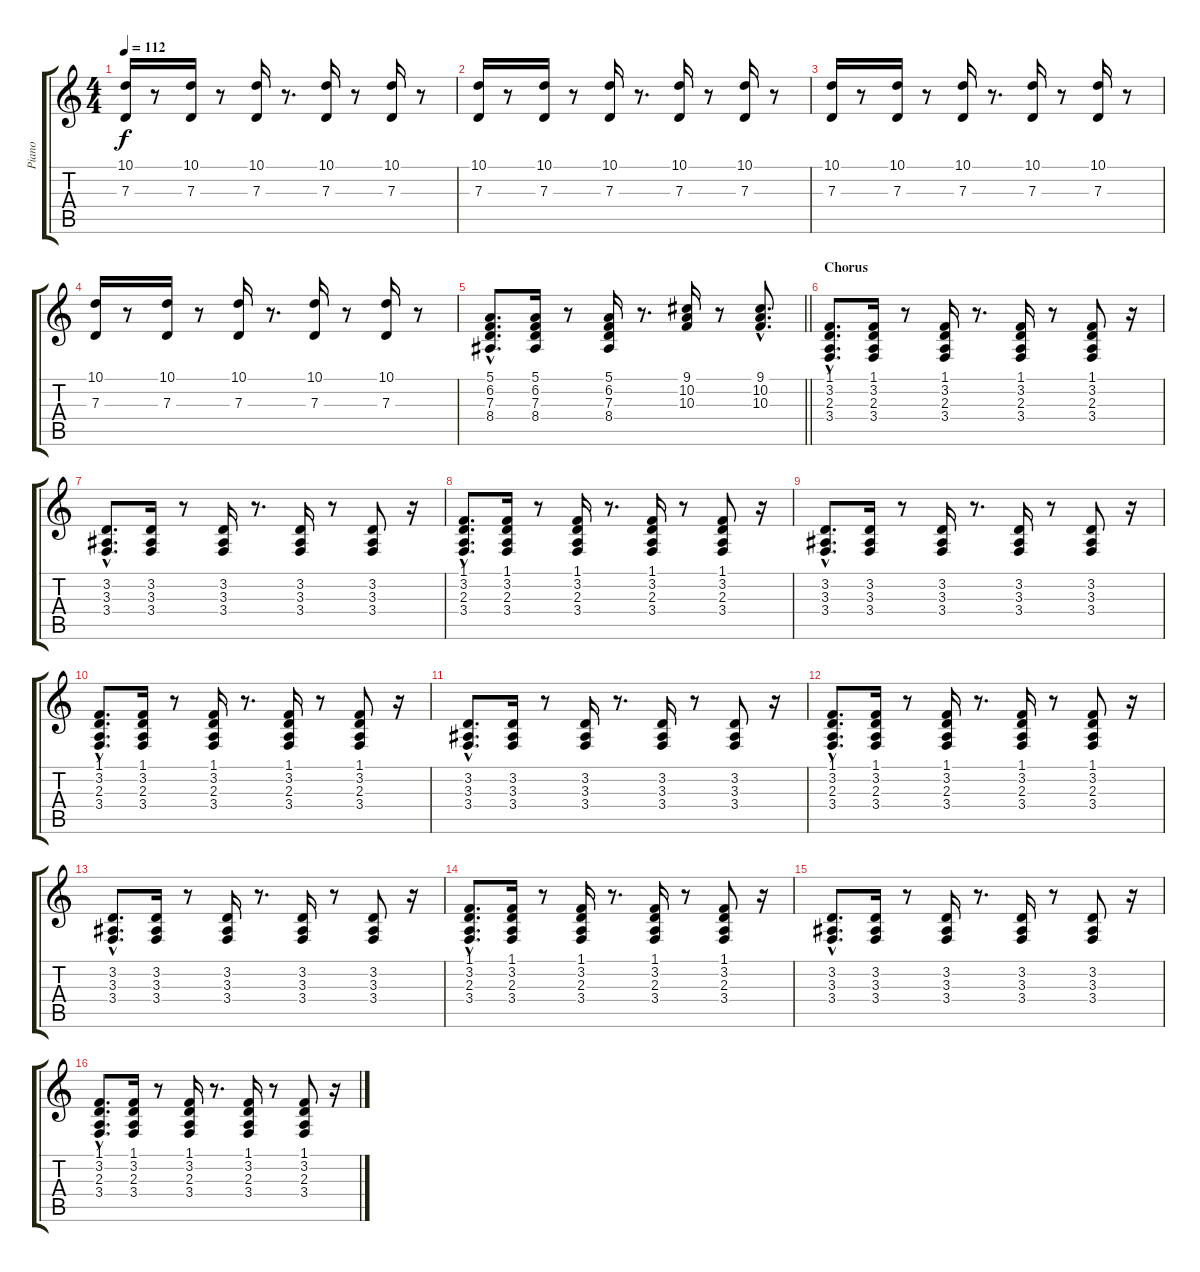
\track ("Piano" "Piano") {instrument acousticgrandpiano}
\staff {score tabs}
\tuning (E4 B3 G3 D3 A2 E2) {hide}
\ts (4 4)
\tempo 112
\clef g2
\ks c
(10.1 7.3).16{dy f} r.8 (10.1 7.3).16 r.8 (10.1 7.3).16 r.8{d} (10.1 7.3).16 r.8 (10.1 7.3).16 r.8 |
(10.1 7.3).16 r.8 (10.1 7.3).16 r.8 (10.1 7.3).16 r.8{d} (10.1 7.3).16 r.8 (10.1 7.3).16 r.8 |
(10.1 7.3).16 r.8 (10.1 7.3).16 r.8 (10.1 7.3).16 r.8{d} (10.1 7.3).16 r.8 (10.1 7.3).16 r.8 |
(10.1 7.3).16 r.8 (10.1 7.3).16 r.8 (10.1 7.3).16 r.8{d} (10.1 7.3).16 r.8 (10.1 7.3).16 r.8 |
\barLineRight lightlight
(5.1{hac} 6.2{hac} 7.3{hac} 8.4{hac}).8{d} (5.1 6.2 7.3 8.4).16 r.8 (5.1 6.2 7.3 8.4).16 r.8{d} (9.1 10.2 10.3).16 r.8 (9.1{hac} 10.2{hac} 10.3{hac}).8{d} |
\section ("" "Chorus")
(1.1{hac} 3.2{hac} 2.3{hac} 3.4{hac}).8{d} (1.1 3.2 2.3 3.4).16 r.8 (1.1 3.2 2.3 3.4).16 r.8{d} (1.1 3.2 2.3 3.4).16 r.8 (1.1 3.2 2.3 3.4).8 r.16 |
(3.2{hac} 3.3{hac} 3.4{hac}).8{d} (3.2 3.3 3.4).16 r.8 (3.2 3.3 3.4).16 r.8{d} (3.2 3.3 3.4).16 r.8 (3.2 3.3 3.4).8 r.16 |
(1.1{hac} 3.2{hac} 2.3{hac} 3.4{hac}).8{d} (1.1 3.2 2.3 3.4).16 r.8 (1.1 3.2 2.3 3.4).16 r.8{d} (1.1 3.2 2.3 3.4).16 r.8 (1.1 3.2 2.3 3.4).8 r.16 |
(3.2{hac} 3.3{hac} 3.4{hac}).8{d} (3.2 3.3 3.4).16 r.8 (3.2 3.3 3.4).16 r.8{d} (3.2 3.3 3.4).16 r.8 (3.2 3.3 3.4).8 r.16 |
(1.1{hac} 3.2{hac} 2.3{hac} 3.4{hac}).8{d} (1.1 3.2 2.3 3.4).16 r.8 (1.1 3.2 2.3 3.4).16 r.8{d} (1.1 3.2 2.3 3.4).16 r.8 (1.1 3.2 2.3 3.4).8 r.16 |
(3.2{hac} 3.3{hac} 3.4{hac}).8{d} (3.2 3.3 3.4).16 r.8 (3.2 3.3 3.4).16 r.8{d} (3.2 3.3 3.4).16 r.8 (3.2 3.3 3.4).8 r.16 |
(1.1{hac} 3.2{hac} 2.3{hac} 3.4{hac}).8{d} (1.1 3.2 2.3 3.4).16 r.8 (1.1 3.2 2.3 3.4).16 r.8{d} (1.1 3.2 2.3 3.4).16 r.8 (1.1 3.2 2.3 3.4).8 r.16 |
(3.2{hac} 3.3{hac} 3.4{hac}).8{d} (3.2 3.3 3.4).16 r.8 (3.2 3.3 3.4).16 r.8{d} (3.2 3.3 3.4).16 r.8 (3.2 3.3 3.4).8 r.16 |
(1.1{hac} 3.2{hac} 2.3{hac} 3.4{hac}).8{d} (1.1 3.2 2.3 3.4).16 r.8 (1.1 3.2 2.3 3.4).16 r.8{d} (1.1 3.2 2.3 3.4).16 r.8 (1.1 3.2 2.3 3.4).8 r.16 |
(3.2{hac} 3.3{hac} 3.4{hac}).8{d} (3.2 3.3 3.4).16 r.8 (3.2 3.3 3.4).16 r.8{d} (3.2 3.3 3.4).16 r.8 (3.2 3.3 3.4).8 r.16 |
(1.1{hac} 3.2{hac} 2.3{hac} 3.4{hac}).8{d} (1.1 3.2 2.3 3.4).16 r.8 (1.1 3.2 2.3 3.4).16 r.8{d} (1.1 3.2 2.3 3.4).16 r.8 (1.1 3.2 2.3 3.4).8 r.16
